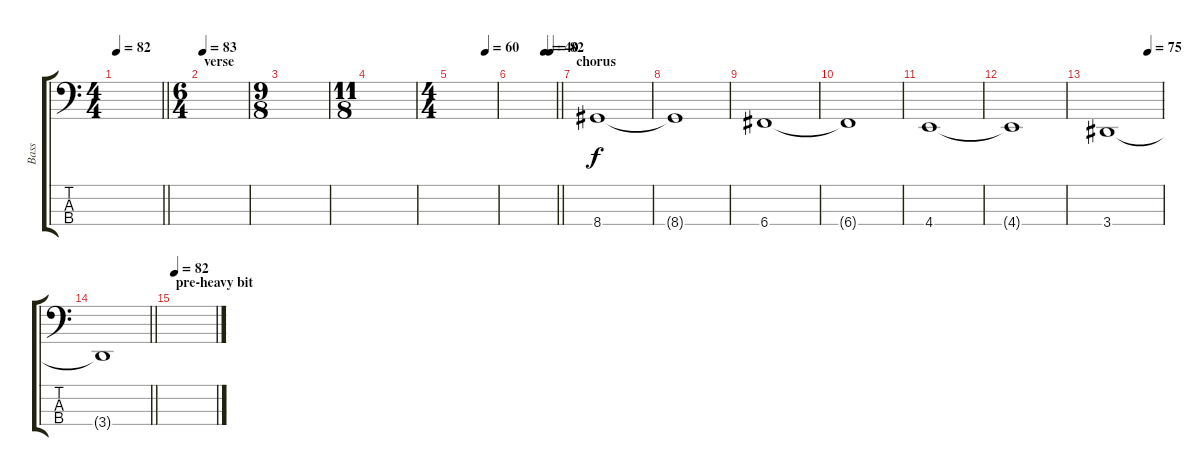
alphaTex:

\track ("Bass" "Bass") {instrument electricbassfinger}
\staff {score tabs}
\tuning (F2 C2 G1 C1) {hide}
\ts (4 4)
\tempo 82
\clef f4
\barLineRight lightlight
\ks c
|
\ts (6 4)
\section ("" "verse")
\tempo 83
|
\ts (9 8)
|
\ts (11 8)
|
\ts (4 4)
\tempo (60 0.75)
|
\tempo (40 0.75)
\tempo (82 0.875)
\barLineRight lightlight
|
\section ("" "chorus")
8.4.1 |
8.4{t}.1 |
6.4.1 |
6.4{t}.1 |
4.4.1 |
4.4{t}.1 |
\tempo (75 0.75)
3.4.1 |
\barLineRight lightlight
3.4{t}.1 |
\section ("" "pre-heavy bit")
\tempo 82
